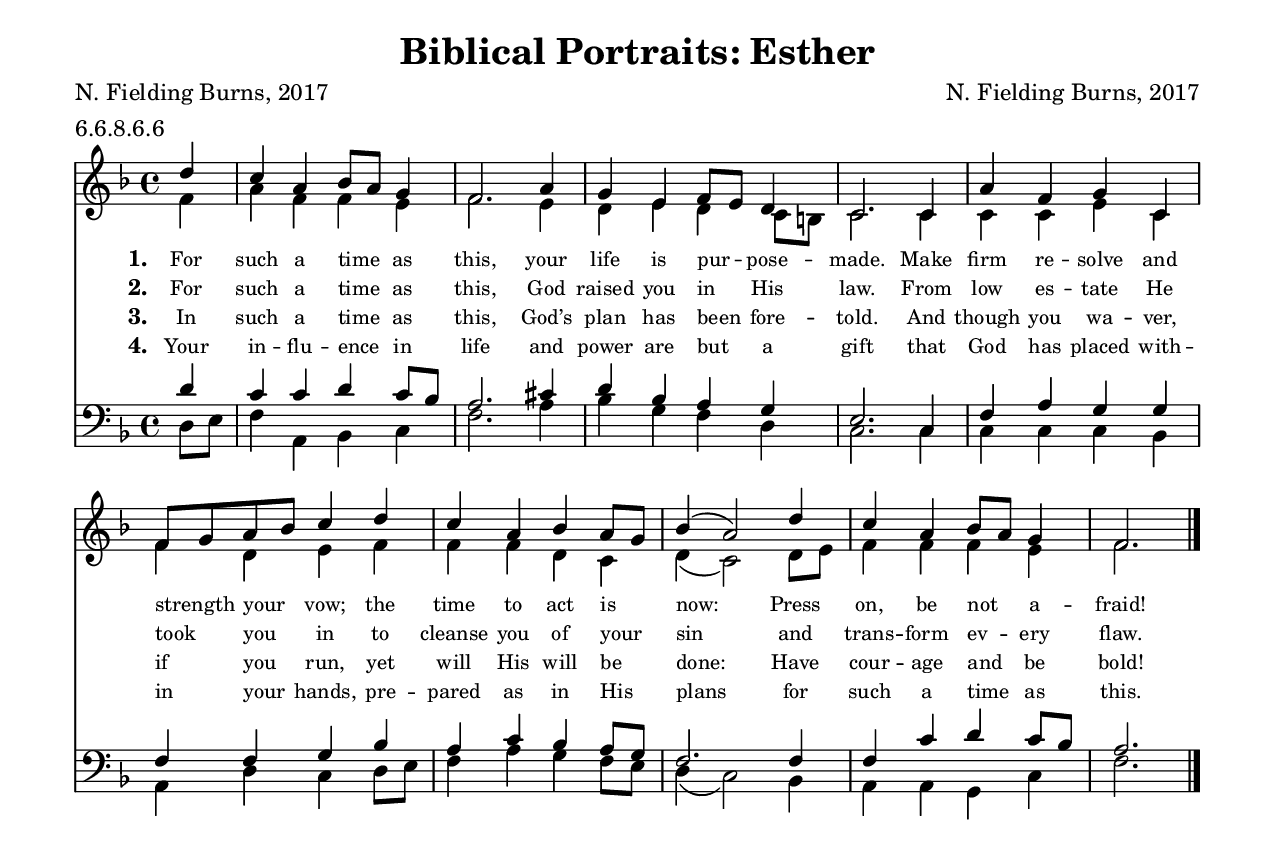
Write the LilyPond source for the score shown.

\include "hymn.ily"

\header
{
  title = "Biblical Portraits: Esther"
  poet = "N. Fielding Burns, 2017"
  composer = "N. Fielding Burns, 2017"
  tune = "Present Time"
  meter = "6.6.8.6.6"
}

global =
{
  \time 4/4
  \key f \major
}

stanzas = <<
  \new Lyrics \lyricsto "sopranos" {
    \set stanza = "1. "

    For such a time _ as this,
    your life is pur -- _ pose -- made.
    Make firm re -- solve and strength _ your _ vow;
    the time to act is _ now:
    Press on, be not _ a -- fraid!
  }

  \new Lyrics \lyricsto "sopranos" {
    \set stanza = "2. "

    For such a time _ as this,
    God raised you in _ His law.
    From low es -- tate He took _ you _ in
    to cleanse you of your _ sin
    and trans -- form ev -- _ ery flaw.
  }

  \new Lyrics \lyricsto "sopranos" {
    \set stanza = "3. "

    In such a time _ as this,
    God’s plan has been _ fore -- told.
    And though you wa -- ver, if _ you _ run,
    yet will His will be _ done:
    Have cour -- age and _ be bold!
  }

  \new Lyrics \lyricsto "sopranos" {
    \set stanza = "4. "

    Your in -- flu -- ence _ in life
    and power are but _ a gift
    that God has placed with -- in _ your _ hands,
    pre -- pared as in His _ plans
    for such a time _ as this.
  }
>>

soprano = \relative c' {
  \partial 4

  d'4
  c a bes8 a g4
  f2.

  a4
  g e f8 e d4
  c2.

  c4
  a' f g c,
  f8 g a bes c4

  d4
  c a bes a8 g
  bes4( a2)

  d4
  c a bes8 a g4
  f2.

  \bar "|."
}

alto = \relative c' {
  f4
  a f f e
  f2.

  e4
  d e d c8 b
  c2.

  c4
  c c e c
  f d e

  f4
  f f d c
  d( c2)

  d8 e
  f4 f f e
  f2.
}

tenor = \relative c {
  d'4
  c c d c8 bes
  a2.

  cis4
  d bes a g
  e2.

  c4
  f a g g
  f f g

  bes4
  a c bes a8 g
  f2.

  f4
  f c' d c8 bes
  a2.
}

bass = \relative c {
  d8 e
  f4 a, bes c
  f2.

  a4
  bes g f d
  c2.

  c4
  c c c bes
  a d c

  d8 e
  f4 a g f8 e
  d4( c2)

  bes4
  a a g c
  f2.

}

\include "hymn-template.ily"